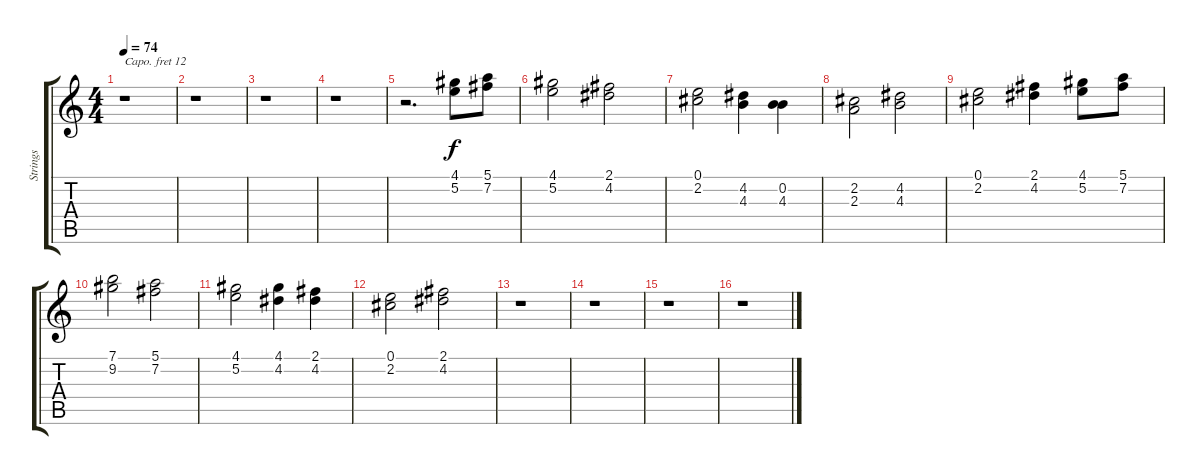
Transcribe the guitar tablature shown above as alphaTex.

\track ("Strings" "Strings") {instrument synthstrings1}
\staff {score tabs}
\capo 12
\tuning (E4 B3 G3 D3 A2 E2) {hide}
\ts (4 4)
\tempo 74
\clef g2
\ks c
r.1{dy f} |
r.1 |
r.1 |
r.1 |
r.2{d} (4.1 5.2).8 (5.1 7.2).8 |
(4.1 5.2).2 (2.1 4.2).2 |
(0.1 2.2).2 (4.2 4.3).4 (0.2 4.3).4 |
(2.2 2.3).2 (4.2 4.3).2 |
(0.1 2.2).2 (2.1 4.2).4 (4.1 5.2).8 (5.1 7.2).8 |
(7.1 9.2).2 (5.1 7.2).2 |
(4.1 5.2).2 (4.1 4.2).4 (2.1 4.2).4 |
(0.1 2.2).2 (2.1 4.2).2 |
r.1 |
r.1 |
r.1 |
r.1
